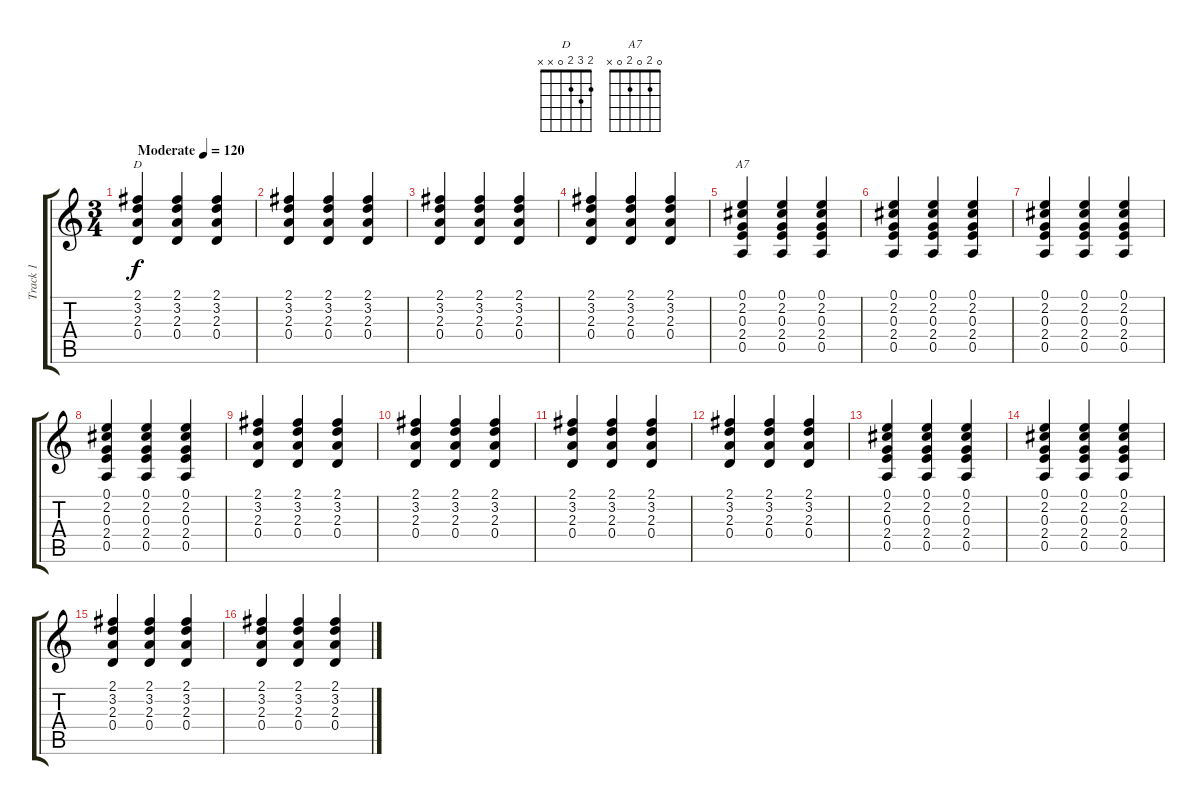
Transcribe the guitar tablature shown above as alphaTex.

\track ("Track 1" "Track 1") {instrument acousticguitarsteel}
\staff {score tabs}
\tuning (E4 B3 G3 D3 A2 E2) {hide}
\chord ("D" 2 3 2 0 x x)
\chord ("A7" 0 2 0 2 0 x)
\ts (3 4)
\tempo (120 "Moderate")
\clef g2
\ks c
(2.1 3.2 2.3 0.4).4{ch "D" dy f instrument acousticguitarsteel} (2.1 3.2 2.3 0.4).4 (2.1 3.2 2.3 0.4).4 |
(2.1 3.2 2.3 0.4).4 (2.1 3.2 2.3 0.4).4 (2.1 3.2 2.3 0.4).4 |
(2.1 3.2 2.3 0.4).4 (2.1 3.2 2.3 0.4).4 (2.1 3.2 2.3 0.4).4 |
(2.1 3.2 2.3 0.4).4 (2.1 3.2 2.3 0.4).4 (2.1 3.2 2.3 0.4).4 |
(0.1 2.2 0.3 2.4 0.5).4{ch "A7"} (0.1 2.2 0.3 2.4 0.5).4 (0.1 2.2 0.3 2.4 0.5).4 |
(0.1 2.2 0.3 2.4 0.5).4 (0.1 2.2 0.3 2.4 0.5).4 (0.1 2.2 0.3 2.4 0.5).4 |
(0.1 2.2 0.3 2.4 0.5).4 (0.1 2.2 0.3 2.4 0.5).4 (0.1 2.2 0.3 2.4 0.5).4 |
(0.1 2.2 0.3 2.4 0.5).4 (0.1 2.2 0.3 2.4 0.5).4 (0.1 2.2 0.3 2.4 0.5).4 |
(2.1 3.2 2.3 0.4).4 (2.1 3.2 2.3 0.4).4 (2.1 3.2 2.3 0.4).4 |
(2.1 3.2 2.3 0.4).4 (2.1 3.2 2.3 0.4).4 (2.1 3.2 2.3 0.4).4 |
(2.1 3.2 2.3 0.4).4 (2.1 3.2 2.3 0.4).4 (2.1 3.2 2.3 0.4).4 |
(2.1 3.2 2.3 0.4).4 (2.1 3.2 2.3 0.4).4 (2.1 3.2 2.3 0.4).4 |
(0.1 2.2 0.3 2.4 0.5).4 (0.1 2.2 0.3 2.4 0.5).4 (0.1 2.2 0.3 2.4 0.5).4 |
(0.1 2.2 0.3 2.4 0.5).4 (0.1 2.2 0.3 2.4 0.5).4 (0.1 2.2 0.3 2.4 0.5).4 |
(2.1 3.2 2.3 0.4).4 (2.1 3.2 2.3 0.4).4 (2.1 3.2 2.3 0.4).4 |
(2.1 3.2 2.3 0.4).4 (2.1 3.2 2.3 0.4).4 (2.1 3.2 2.3 0.4).4
